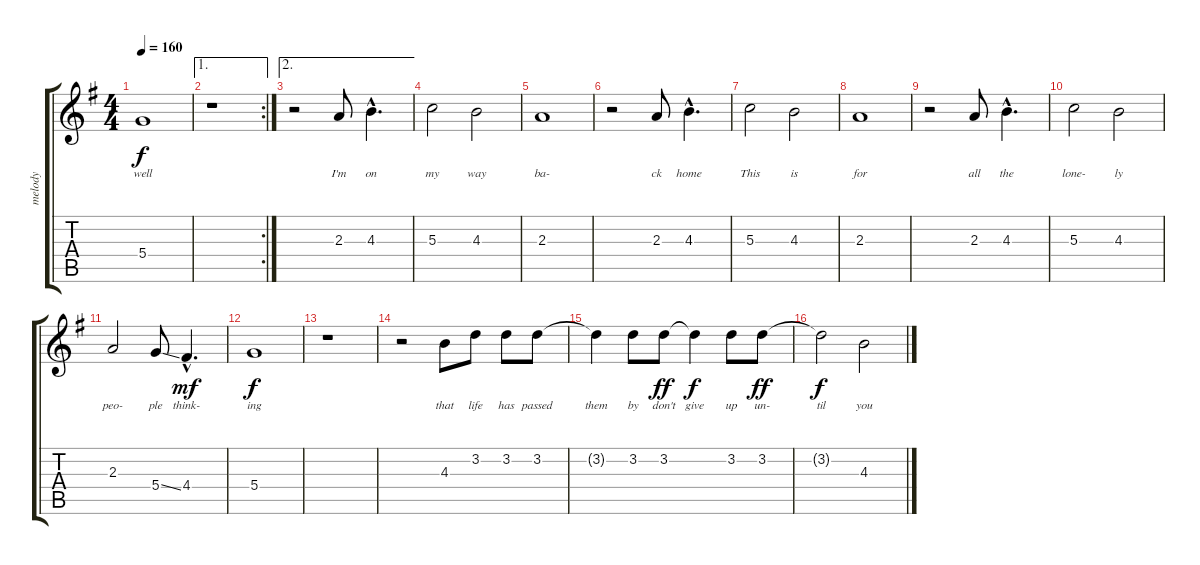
\track ("melody" "melody") {instrument acousticguitarnylon}
\staff {score tabs}
\tuning (E4 B3 G3 D3 A2 E2) {hide}
\ts (4 4)
\tempo 160
\clef g2
\ks g
5.4{t}.1{lyrics (0 "well") lyrics (1 "") lyrics (2 "") lyrics (3 "") lyrics (4 "") dy f} |
\ae 1
\rc 2
r.1 |
\ae 2
r.2 2.3.8{lyrics (0 "I'm") lyrics (1 "") lyrics (2 "") lyrics (3 "") lyrics (4 "")} 4.3{hac}.4{d lyrics (0 "on") lyrics (1 "") lyrics (2 "") lyrics (3 "") lyrics (4 "")} |
5.3.2{lyrics (0 "my") lyrics (1 "") lyrics (2 "") lyrics (3 "") lyrics (4 "")} 4.3.2{lyrics (0 "way") lyrics (1 "") lyrics (2 "") lyrics (3 "") lyrics (4 "")} |
2.3.1{lyrics (0 "ba-") lyrics (1 "") lyrics (2 "") lyrics (3 "") lyrics (4 "")} |
r.2 2.3.8{lyrics (0 "ck") lyrics (1 "") lyrics (2 "") lyrics (3 "") lyrics (4 "")} 4.3{hac}.4{d lyrics (0 "home") lyrics (1 "") lyrics (2 "") lyrics (3 "") lyrics (4 "")} |
5.3.2{lyrics (0 "This") lyrics (1 "") lyrics (2 "") lyrics (3 "") lyrics (4 "")} 4.3.2{lyrics (0 "is") lyrics (1 "") lyrics (2 "") lyrics (3 "") lyrics (4 "")} |
2.3.1{lyrics (0 "for") lyrics (1 "") lyrics (2 "") lyrics (3 "") lyrics (4 "")} |
r.2 2.3.8{lyrics (0 "all") lyrics (1 "") lyrics (2 "") lyrics (3 "") lyrics (4 "")} 4.3{hac}.4{d lyrics (0 "the") lyrics (1 "") lyrics (2 "") lyrics (3 "") lyrics (4 "")} |
5.3.2{lyrics (0 "lone-") lyrics (1 "") lyrics (2 "") lyrics (3 "") lyrics (4 "")} 4.3.2{lyrics (0 "ly") lyrics (1 "") lyrics (2 "") lyrics (3 "") lyrics (4 "")} |
2.3.2{lyrics (0 "peo-") lyrics (1 "") lyrics (2 "") lyrics (3 "") lyrics (4 "")} 5.4{ss}.8{lyrics (0 "ple") lyrics (1 "") lyrics (2 "") lyrics (3 "") lyrics (4 "")} 4.4{hac}.4{d lyrics (0 "think-") lyrics (1 "") lyrics (2 "") lyrics (3 "") lyrics (4 "") dy mf} |
5.4.1{lyrics (0 "ing") lyrics (1 "") lyrics (2 "") lyrics (3 "") lyrics (4 "") dy f} |
r.1 |
r.2 4.3.8{lyrics (0 "that") lyrics (1 "") lyrics (2 "") lyrics (3 "") lyrics (4 "")} 3.2.8{lyrics (0 "life") lyrics (1 "") lyrics (2 "") lyrics (3 "") lyrics (4 "")} 3.2.8{lyrics (0 "has") lyrics (1 "") lyrics (2 "") lyrics (3 "") lyrics (4 "")} 3.2.8{lyrics (0 "passed") lyrics (1 "") lyrics (2 "") lyrics (3 "") lyrics (4 "")} |
3.2{t}.4{lyrics (0 "them") lyrics (1 "") lyrics (2 "") lyrics (3 "") lyrics (4 "")} 3.2.8{lyrics (0 "by") lyrics (1 "") lyrics (2 "") lyrics (3 "") lyrics (4 "")} 3.2.8{lyrics (0 "don't") lyrics (1 "") lyrics (2 "") lyrics (3 "") lyrics (4 "") dy ff} 3.2{t}.4{lyrics (0 "give") lyrics (1 "") lyrics (2 "") lyrics (3 "") lyrics (4 "") dy f} 3.2.8{lyrics (0 "up") lyrics (1 "") lyrics (2 "") lyrics (3 "") lyrics (4 "")} 3.2.8{lyrics (0 "un-") lyrics (1 "") lyrics (2 "") lyrics (3 "") lyrics (4 "") dy ff} |
3.2{t}.2{lyrics (0 "til") lyrics (1 "") lyrics (2 "") lyrics (3 "") lyrics (4 "") dy f} 4.3.2{lyrics (0 "you") lyrics (1 "") lyrics (2 "") lyrics (3 "") lyrics (4 "")}
